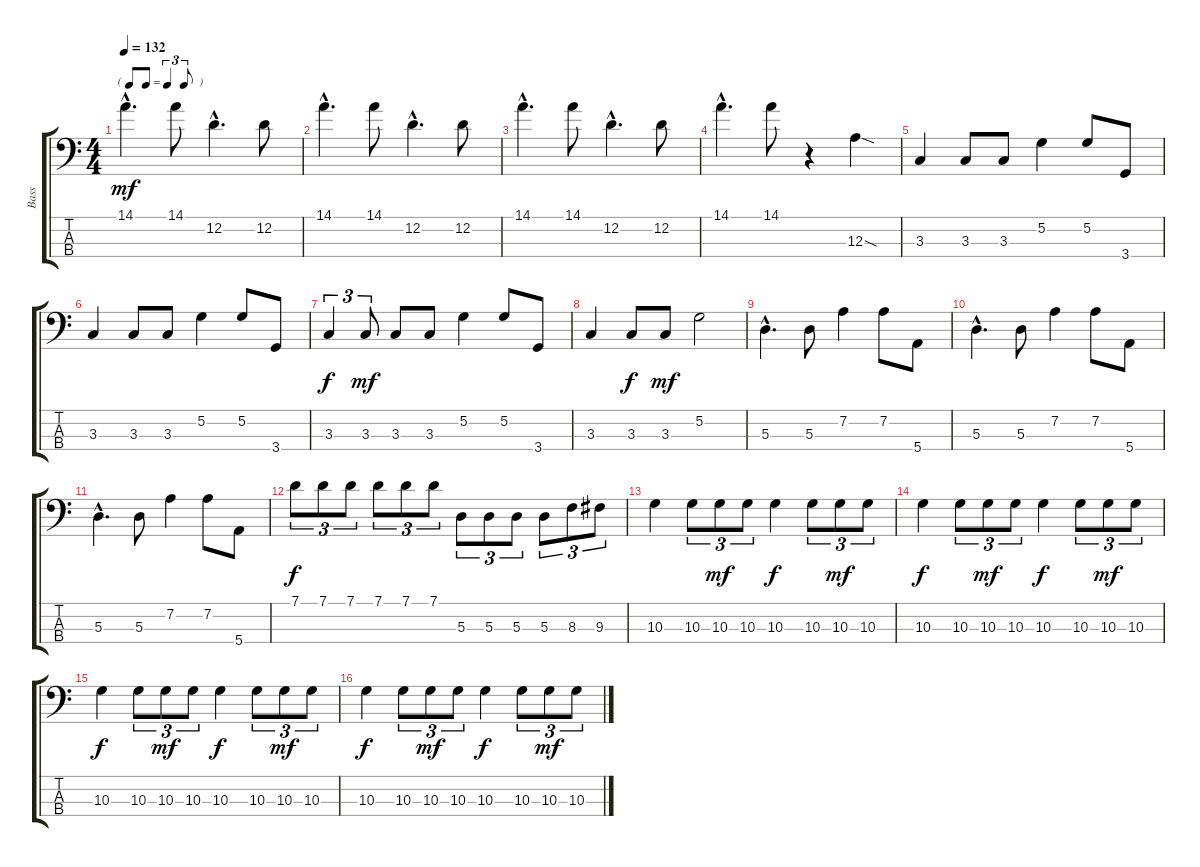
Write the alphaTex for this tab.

\track ("Bass" "Bass") {instrument electricbassfinger}
\staff {score tabs}
\tuning (G2 D2 A1 E1) {hide}
\ts (4 4)
\tf triplet8th
\tempo 132
\clef f4
\ks c
14.1{hac}.4{d dy mf} 14.1.8 12.2{hac}.4{d} 12.2.8 |
14.1{hac}.4{d} 14.1.8 12.2{hac}.4{d} 12.2.8 |
14.1{hac}.4{d} 14.1.8 12.2{hac}.4{d} 12.2.8 |
14.1{hac}.4{d} 14.1.8 r.4 12.3{sod}.4 |
3.3.4 3.3.8 3.3.8 5.2.4 5.2.8 3.4.8 |
3.3.4 3.3.8 3.3.8 5.2.4 5.2.8 3.4.8 |
3.3.4{tu (3 2) dy f} 3.3.8{tu (3 2) dy mf} 3.3.8 3.3.8 5.2.4 5.2.8 3.4.8 |
3.3.4 3.3.8{dy f} 3.3.8{dy mf} 5.2.2 |
5.3{hac}.4{d} 5.3.8 7.2.4 7.2.8 5.4.8 |
5.3{hac}.4{d} 5.3.8 7.2.4 7.2.8 5.4.8 |
5.3{hac}.4{d} 5.3.8 7.2.4 7.2.8 5.4.8 |
7.1.8{tu (3 2) dy f} 7.1.8{tu (3 2)} 7.1.8{tu (3 2)} 7.1.8{tu (3 2)} 7.1.8{tu (3 2)} 7.1.8{tu (3 2)} 5.3.8{tu (3 2)} 5.3.8{tu (3 2)} 5.3.8{tu (3 2)} 5.3.8{tu (3 2)} 8.3.8{tu (3 2)} 9.3.8{tu (3 2)} |
10.3.4 10.3.8{tu (3 2)} 10.3.8{tu (3 2) dy mf} 10.3.8{tu (3 2)} 10.3.4{dy f} 10.3.8{tu (3 2)} 10.3.8{tu (3 2) dy mf} 10.3.8{tu (3 2)} |
10.3.4{dy f} 10.3.8{tu (3 2)} 10.3.8{tu (3 2) dy mf} 10.3.8{tu (3 2)} 10.3.4{dy f} 10.3.8{tu (3 2)} 10.3.8{tu (3 2) dy mf} 10.3.8{tu (3 2)} |
10.3.4{dy f} 10.3.8{tu (3 2)} 10.3.8{tu (3 2) dy mf} 10.3.8{tu (3 2)} 10.3.4{dy f} 10.3.8{tu (3 2)} 10.3.8{tu (3 2) dy mf} 10.3.8{tu (3 2)} |
10.3.4{dy f} 10.3.8{tu (3 2)} 10.3.8{tu (3 2) dy mf} 10.3.8{tu (3 2)} 10.3.4{dy f} 10.3.8{tu (3 2)} 10.3.8{tu (3 2) dy mf} 10.3.8{tu (3 2)}
